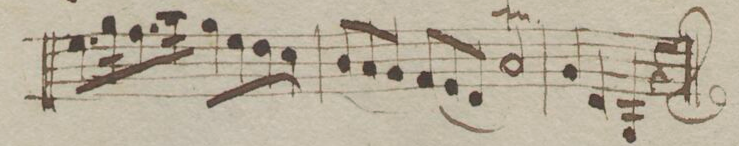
**kern	**dynam
*I"Violin 1mo	*
*clefG2	*
*k[f#]	*
*met(C.|)	*
*M4/4	*
8.ee\L	.
16gg\K	.
8.ff#\	.
16aa\Jk	.
8gg\L	.
8ee\	.
8dd\	.
8cc\J	.
=161	=161
12b/L	.
12a/	.
12g/J	.
12f#/L	.
12e/	.
12d/J	.
2aT/	.
=162	=162
4g/	.
4d/	.
4G/	.
4r	.
==	==
*-	*-
